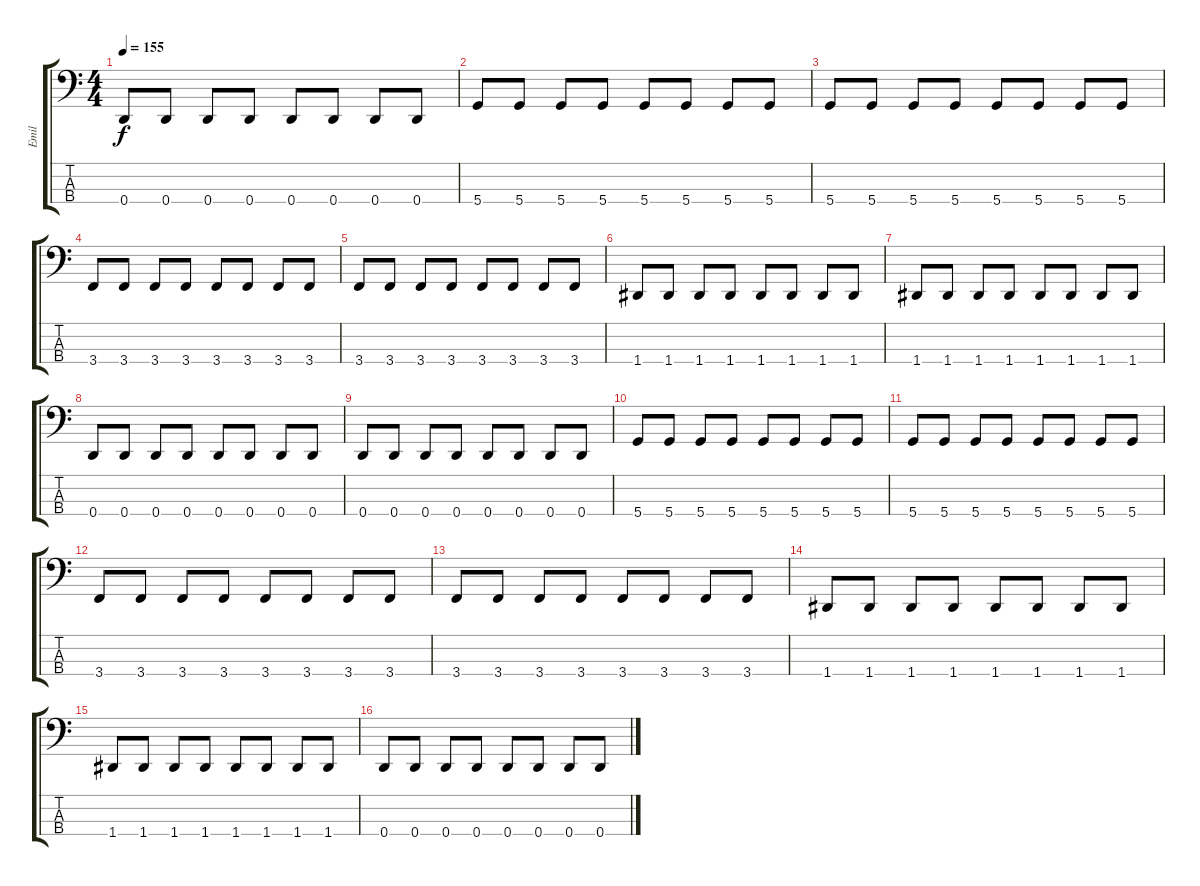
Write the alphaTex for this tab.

\track ("Emil" "Emil") {instrument electricbassfinger}
\staff {score tabs}
\tuning (G2 D2 A1 D1) {hide}
\ts (4 4)
\tempo 155
\clef f4
\ks c
0.4.8{dy f} 0.4.8 0.4.8 0.4.8 0.4.8 0.4.8 0.4.8 0.4.8 |
5.4.8 5.4.8 5.4.8 5.4.8 5.4.8 5.4.8 5.4.8 5.4.8 |
5.4.8 5.4.8 5.4.8 5.4.8 5.4.8 5.4.8 5.4.8 5.4.8 |
3.4.8 3.4.8 3.4.8 3.4.8 3.4.8 3.4.8 3.4.8 3.4.8 |
3.4.8 3.4.8 3.4.8 3.4.8 3.4.8 3.4.8 3.4.8 3.4.8 |
1.4.8 1.4.8 1.4.8 1.4.8 1.4.8 1.4.8 1.4.8 1.4.8 |
1.4.8 1.4.8 1.4.8 1.4.8 1.4.8 1.4.8 1.4.8 1.4.8 |
0.4.8 0.4.8 0.4.8 0.4.8 0.4.8 0.4.8 0.4.8 0.4.8 |
0.4.8 0.4.8 0.4.8 0.4.8 0.4.8 0.4.8 0.4.8 0.4.8 |
5.4.8 5.4.8 5.4.8 5.4.8 5.4.8 5.4.8 5.4.8 5.4.8 |
5.4.8 5.4.8 5.4.8 5.4.8 5.4.8 5.4.8 5.4.8 5.4.8 |
3.4.8 3.4.8 3.4.8 3.4.8 3.4.8 3.4.8 3.4.8 3.4.8 |
3.4.8 3.4.8 3.4.8 3.4.8 3.4.8 3.4.8 3.4.8 3.4.8 |
1.4.8 1.4.8 1.4.8 1.4.8 1.4.8 1.4.8 1.4.8 1.4.8 |
1.4.8 1.4.8 1.4.8 1.4.8 1.4.8 1.4.8 1.4.8 1.4.8 |
0.4.8 0.4.8 0.4.8 0.4.8 0.4.8 0.4.8 0.4.8 0.4.8
